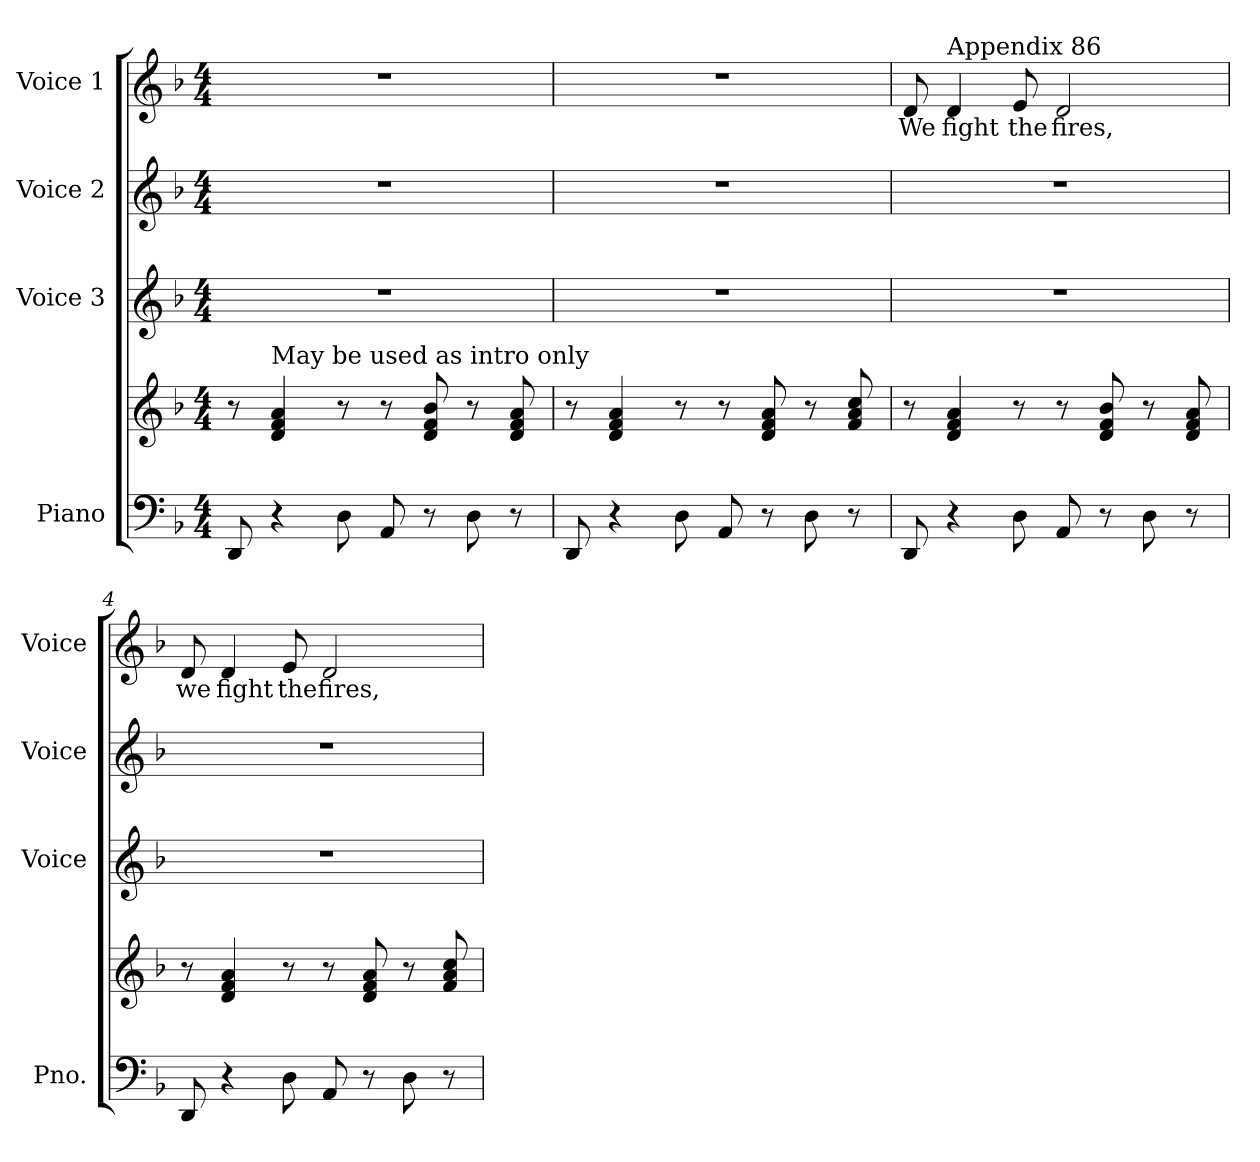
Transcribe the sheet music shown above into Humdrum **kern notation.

**kern	**kern	**kern	**kern	**kern	**text
*part4	*part4	*part3	*part2	*part1	*part1
*staff5	*staff4	*staff3	*staff2	*staff1	*staff1
*I"Piano	*	*I"Voice 3	*I"Voice 2	*I"Voice 1	*
*I'Pno.	*	*I'Voice	*I'Voice	*I'Voice	*
!!LO:PB:g=z
*clefF4	*clefG2	*clefG2	*clefG2	*clefG2	*
*k[b-]	*k[b-]	*k[b-]	*k[b-]	*k[b-]	*
*F:	*F:	*F:	*F:	*F:	*
*M4/4	*M4/4	*M4/4	*M4/4	*M4/4	*
*MM124	*MM124	*MM124	*MM124	*MM124	*
=1	=1	=1	=1	=1	=1
8DDi/	8r	1r	1r	1r	.
!	!LO:TX:a:t=May be used as intro only	!	!	!	!
4r	4di/ 4fi 4ai	.	.	.	.
8Di\	8r	.	.	.	.
8AAi/	8r	.	.	.	.
8r	8di/ 8fi 8b-i	.	.	.	.
8Di\	8r	.	.	.	.
8r	8di/ 8fi 8ai	.	.	.	.
=2	=2	=2	=2	=2	=2
8DDi/	8r	1r	1r	1r	.
4r	4di/ 4fi 4ai	.	.	.	.
8Di\	8r	.	.	.	.
8AAi/	8r	.	.	.	.
8r	8di/ 8fi 8ai	.	.	.	.
8Di\	8r	.	.	.	.
8r	8fi/ 8ai 8cci	.	.	.	.
=3	=3	=3	=3	=3	=3
!	!	!	!	!	!LO:LY:b:color=#000000
8DDi/	8r	1r	1r	8di/	We
!	!	!	!	!LO:TX:a:t=Appendix 86	!
!	!	!	!	!	!LO:LY:b:color=#000000
4r	4di/ 4fi 4ai	.	.	4di/	fight
!	!	!	!	!	!LO:LY:b:color=#000000
8Di\	8r	.	.	8ei/	the
!	!	!	!	!	!LO:LY:b:color=#000000
8AAi/	8r	.	.	2di/	fires,
8r	8di/ 8fi 8b-i	.	.	.	.
8Di\	8r	.	.	.	.
8r	8di/ 8fi 8ai	.	.	.	.
=4	=4	=4	=4	=4	=4
!	!	!	!	!	!LO:LY:b:color=#000000
8DDi/	8r	1r	1r	8di/	we
!	!	!	!	!	!LO:LY:b:color=#000000
4r	4di/ 4fi 4ai	.	.	4di/	fight
!	!	!	!	!	!LO:LY:b:color=#000000
8Di\	8r	.	.	8ei/	the
!	!	!	!	!	!LO:LY:b:color=#000000
8AAi/	8r	.	.	2di/	fires,
8r	8di/ 8fi 8ai	.	.	.	.
8Di\	8r	.	.	.	.
8r	8fi/ 8ai 8cci	.	.	.	.
=	=	=	=	=	=
*-	*-	*-	*-	*-	*-
